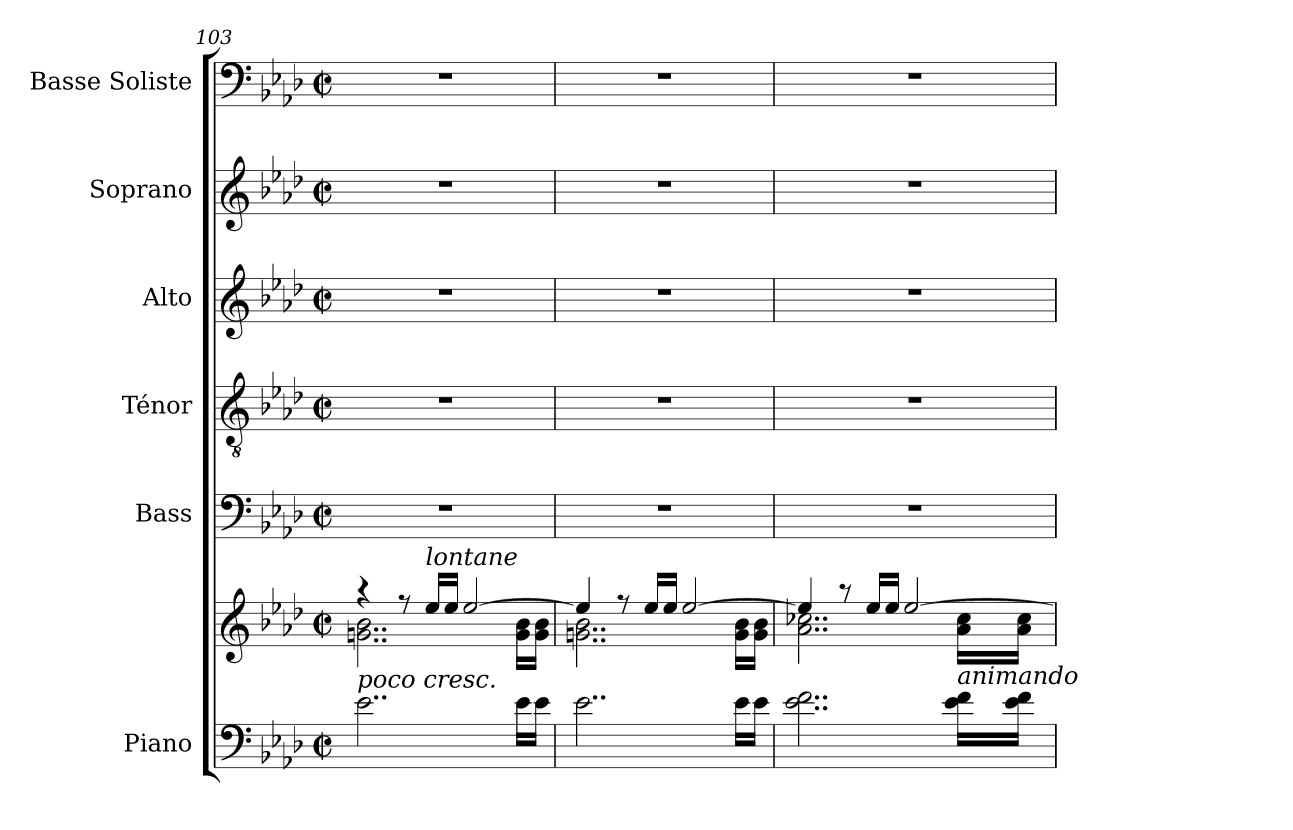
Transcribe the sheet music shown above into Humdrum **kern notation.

**kern	**kern	**kern	**kern	**kern	**kern	**kern
*part6	*part6	*part5	*part4	*part3	*part2	*part1
*staff7	*staff6	*staff5	*staff4	*staff3	*staff2	*staff1
*I"Piano	*	*I"Bass	*I"Ténor	*I"Alto	*I"Soprano	*I"Basse Soliste
*I'Pia.	*	*I'B.	*I'T.	*I'A.	*I'S.	*I'Basse Soliste
*clefF4	*clefG2	*clefF4	*clefGv2	*clefG2	*clefG2	*clefF4
*k[b-e-a-d-]	*k[b-e-a-d-]	*k[b-e-a-d-]	*k[b-e-a-d-]	*k[b-e-a-d-]	*k[b-e-a-d-]	*k[b-e-a-d-]
*M2/2	*M2/2	*M2/2	*M2/2	*M2/2	*M2/2	*M2/2
*met(c|)	*met(c|)	*met(c|)	*met(c|)	*met(c|)	*met(c|)	*met(c|)
=103	=103	=103	=103	=103	=103	=103
*	*^	*	*	*	*	*
!LO:TX:a:i:t=poco cresc.	!	!	!	!	!	!	!
2..e-\	4r	2..gn\ 2..b-\	1r	1r	1r	1r	1r
.	8r	.	.	.	.	.	.
!	!LO:TX:a:i:t=lontane	!	!	!	!	!	!
.	16ee-/LL	.	.	.	.	.	.
.	16ee-/JJ	.	.	.	.	.	.
.	[2ee-/	.	.	.	.	.	.
16e-\LL	.	16g\ 16b-\LL	.	.	.	.	.
16e-\JJ	.	16g\ 16b-\JJ	.	.	.	.	.
=104	=104	=104	=104	=104	=104	=104	=104
2..e-\	4ee-/]	2..gn\ 2..b-\	1r	1r	1r	1r	1r
.	8r	.	.	.	.	.	.
.	16ee-/LL	.	.	.	.	.	.
.	16ee-/JJ	.	.	.	.	.	.
.	[2ee-/	.	.	.	.	.	.
16e-\LL	.	16g\ 16b-\LL	.	.	.	.	.
16e-\JJ	.	16g\ 16b-\JJ	.	.	.	.	.
=105	=105	=105	=105	=105	=105	=105	=105
2..e-\ 2..f\	4ee-/]	2..a-\ 2..cc-X\	1r	1r	1r	1r	1r
.	8r	.	.	.	.	.	.
.	16ee-/LL	.	.	.	.	.	.
.	16ee-/JJ	.	.	.	.	.	.
.	[2ee-/	.	.	.	.	.	.
!LO:TX:a:i:t=animando	!	!	!	!	!	!	!
16e-\ 16f\LL	.	16a-\ 16cc-\LL	.	.	.	.	.
16e-\ 16f\JJ	.	16a-\ 16cc-\JJ	.	.	.	.	.
*	*v	*v	*	*	*	*	*
=	=	=	=	=	=	=
*-	*-	*-	*-	*-	*-	*-
